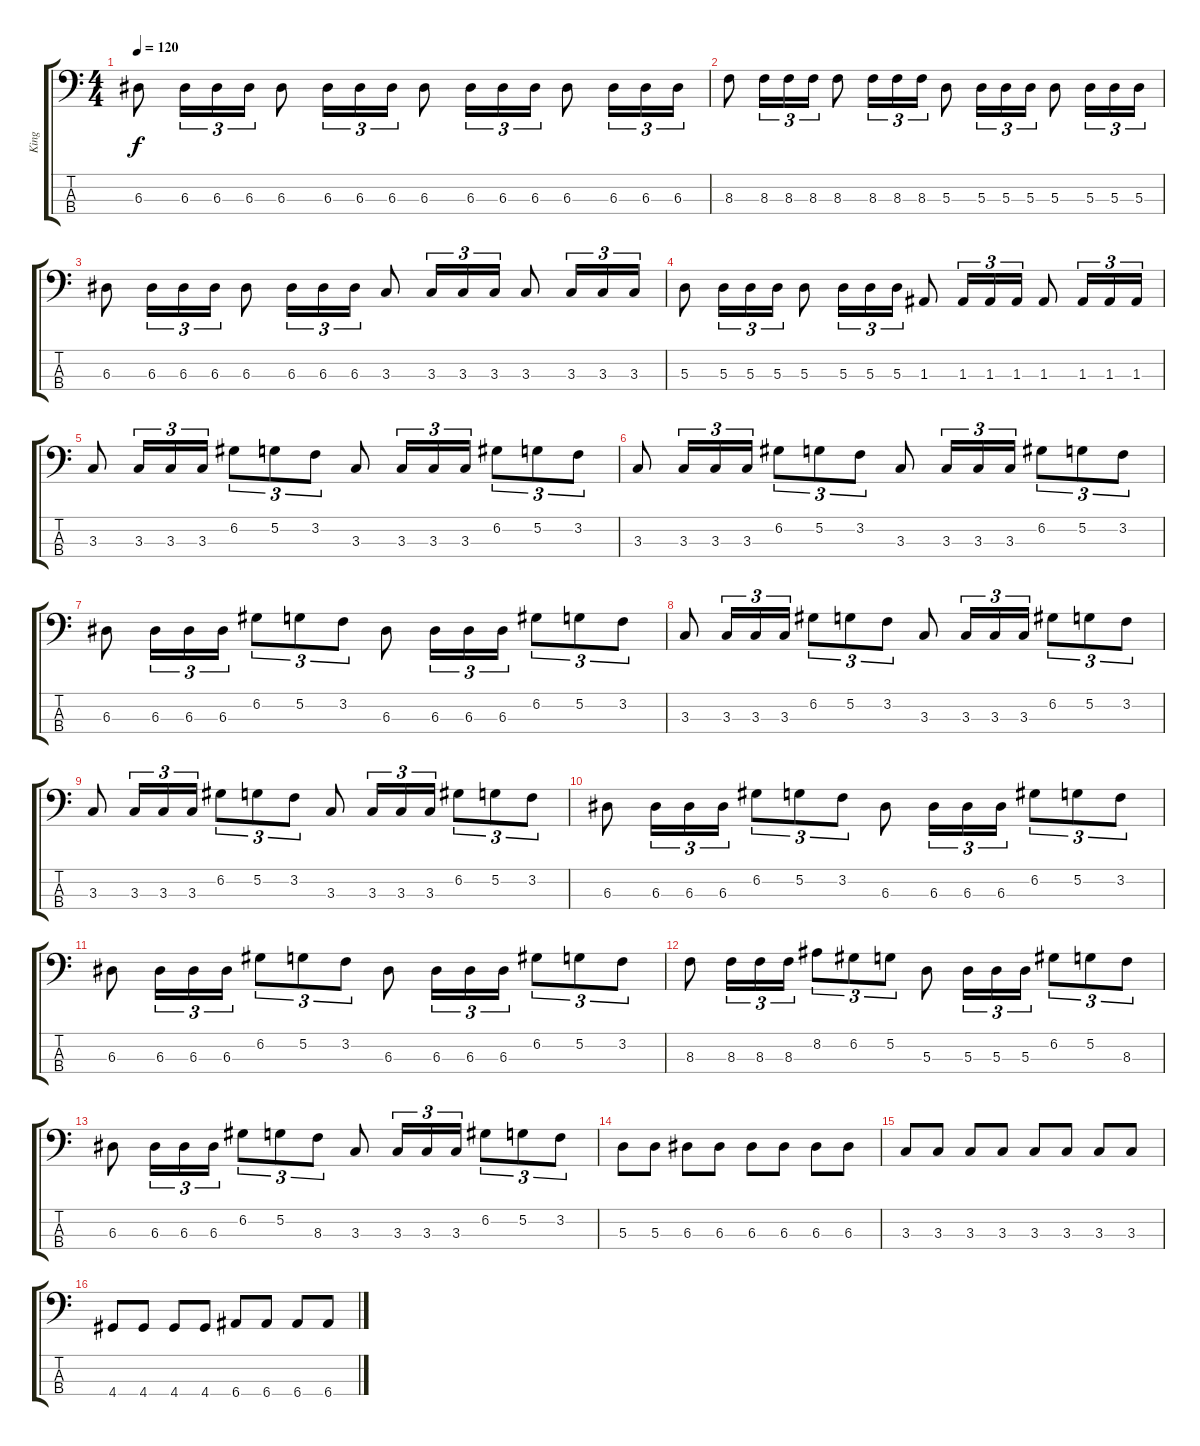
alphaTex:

\track ("King" "King") {instrument electricbassfinger}
\staff {score tabs}
\tuning (G2 D2 A1 E1) {hide}
\ts (4 4)
\tempo 120
\clef f4
\ks c
6.3.8{dy f} 6.3.16{tu (3 2)} 6.3.16{tu (3 2)} 6.3.16{tu (3 2)} 6.3.8 6.3.16{tu (3 2)} 6.3.16{tu (3 2)} 6.3.16{tu (3 2)} 6.3.8 6.3.16{tu (3 2)} 6.3.16{tu (3 2)} 6.3.16{tu (3 2)} 6.3.8 6.3.16{tu (3 2)} 6.3.16{tu (3 2)} 6.3.16{tu (3 2)} |
8.3.8 8.3.16{tu (3 2)} 8.3.16{tu (3 2)} 8.3.16{tu (3 2)} 8.3.8 8.3.16{tu (3 2)} 8.3.16{tu (3 2)} 8.3.16{tu (3 2)} 5.3.8 5.3.16{tu (3 2)} 5.3.16{tu (3 2)} 5.3.16{tu (3 2)} 5.3.8 5.3.16{tu (3 2)} 5.3.16{tu (3 2)} 5.3.16{tu (3 2)} |
6.3.8 6.3.16{tu (3 2)} 6.3.16{tu (3 2)} 6.3.16{tu (3 2)} 6.3.8 6.3.16{tu (3 2)} 6.3.16{tu (3 2)} 6.3.16{tu (3 2)} 3.3.8 3.3.16{tu (3 2)} 3.3.16{tu (3 2)} 3.3.16{tu (3 2)} 3.3.8 3.3.16{tu (3 2)} 3.3.16{tu (3 2)} 3.3.16{tu (3 2)} |
5.3.8 5.3.16{tu (3 2)} 5.3.16{tu (3 2)} 5.3.16{tu (3 2)} 5.3.8 5.3.16{tu (3 2)} 5.3.16{tu (3 2)} 5.3.16{tu (3 2)} 1.3.8 1.3.16{tu (3 2)} 1.3.16{tu (3 2)} 1.3.16{tu (3 2)} 1.3.8 1.3.16{tu (3 2)} 1.3.16{tu (3 2)} 1.3.16{tu (3 2)} |
3.3.8 3.3.16{tu (3 2)} 3.3.16{tu (3 2)} 3.3.16{tu (3 2)} 6.2.8{tu (3 2)} 5.2.8{tu (3 2)} 3.2.8{tu (3 2)} 3.3.8 3.3.16{tu (3 2)} 3.3.16{tu (3 2)} 3.3.16{tu (3 2)} 6.2.8{tu (3 2)} 5.2.8{tu (3 2)} 3.2.8{tu (3 2)} |
3.3.8 3.3.16{tu (3 2)} 3.3.16{tu (3 2)} 3.3.16{tu (3 2)} 6.2.8{tu (3 2)} 5.2.8{tu (3 2)} 3.2.8{tu (3 2)} 3.3.8 3.3.16{tu (3 2)} 3.3.16{tu (3 2)} 3.3.16{tu (3 2)} 6.2.8{tu (3 2)} 5.2.8{tu (3 2)} 3.2.8{tu (3 2)} |
6.3.8 6.3.16{tu (3 2)} 6.3.16{tu (3 2)} 6.3.16{tu (3 2)} 6.2.8{tu (3 2)} 5.2.8{tu (3 2)} 3.2.8{tu (3 2)} 6.3.8 6.3.16{tu (3 2)} 6.3.16{tu (3 2)} 6.3.16{tu (3 2)} 6.2.8{tu (3 2)} 5.2.8{tu (3 2)} 3.2.8{tu (3 2)} |
3.3.8 3.3.16{tu (3 2)} 3.3.16{tu (3 2)} 3.3.16{tu (3 2)} 6.2.8{tu (3 2)} 5.2.8{tu (3 2)} 3.2.8{tu (3 2)} 3.3.8 3.3.16{tu (3 2)} 3.3.16{tu (3 2)} 3.3.16{tu (3 2)} 6.2.8{tu (3 2)} 5.2.8{tu (3 2)} 3.2.8{tu (3 2)} |
3.3.8 3.3.16{tu (3 2)} 3.3.16{tu (3 2)} 3.3.16{tu (3 2)} 6.2.8{tu (3 2)} 5.2.8{tu (3 2)} 3.2.8{tu (3 2)} 3.3.8 3.3.16{tu (3 2)} 3.3.16{tu (3 2)} 3.3.16{tu (3 2)} 6.2.8{tu (3 2)} 5.2.8{tu (3 2)} 3.2.8{tu (3 2)} |
6.3.8 6.3.16{tu (3 2)} 6.3.16{tu (3 2)} 6.3.16{tu (3 2)} 6.2.8{tu (3 2)} 5.2.8{tu (3 2)} 3.2.8{tu (3 2)} 6.3.8 6.3.16{tu (3 2)} 6.3.16{tu (3 2)} 6.3.16{tu (3 2)} 6.2.8{tu (3 2)} 5.2.8{tu (3 2)} 3.2.8{tu (3 2)} |
6.3.8 6.3.16{tu (3 2)} 6.3.16{tu (3 2)} 6.3.16{tu (3 2)} 6.2.8{tu (3 2)} 5.2.8{tu (3 2)} 3.2.8{tu (3 2)} 6.3.8 6.3.16{tu (3 2)} 6.3.16{tu (3 2)} 6.3.16{tu (3 2)} 6.2.8{tu (3 2)} 5.2.8{tu (3 2)} 3.2.8{tu (3 2)} |
8.3.8 8.3.16{tu (3 2)} 8.3.16{tu (3 2)} 8.3.16{tu (3 2)} 8.2.8{tu (3 2)} 6.2.8{tu (3 2)} 5.2.8{tu (3 2)} 5.3.8 5.3.16{tu (3 2)} 5.3.16{tu (3 2)} 5.3.16{tu (3 2)} 6.2.8{tu (3 2)} 5.2.8{tu (3 2)} 8.3.8{tu (3 2)} |
6.3.8 6.3.16{tu (3 2)} 6.3.16{tu (3 2)} 6.3.16{tu (3 2)} 6.2.8{tu (3 2)} 5.2.8{tu (3 2)} 8.3.8{tu (3 2)} 3.3.8 3.3.16{tu (3 2)} 3.3.16{tu (3 2)} 3.3.16{tu (3 2)} 6.2.8{tu (3 2)} 5.2.8{tu (3 2)} 3.2.8{tu (3 2)} |
5.3.8 5.3.8 6.3.8 6.3.8 6.3.8 6.3.8 6.3.8 6.3.8 |
3.3.8 3.3.8 3.3.8 3.3.8 3.3.8 3.3.8 3.3.8 3.3.8 |
4.4.8 4.4.8 4.4.8 4.4.8 6.4.8 6.4.8 6.4.8 6.4.8
